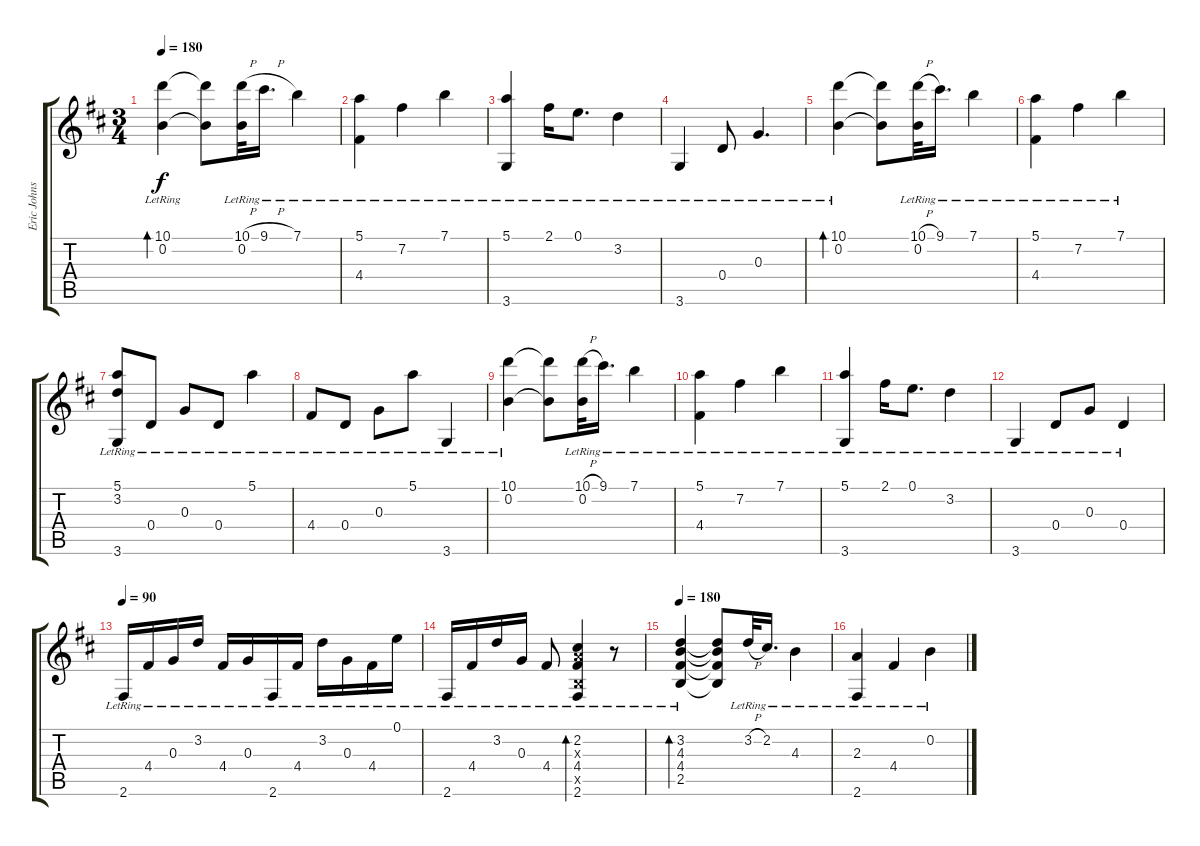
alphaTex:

\track ("Eric Johnson" "Eric Johns") {instrument acousticguitarsteel}
\staff {score tabs}
\tuning (E4 B3 G3 D3 A2 E2) {hide}
\ts (3 4)
\tempo 180
\clef g2
\ks d
(10.1{lr} 0.2{lr}).4{bd 30 dy f} (10.1{t} 0.2{t}).8 (10.1{h lr} 0.2{lr}).32 9.1{h lr}.16{d} 7.1{lr}.4 |
(5.1{lr} 4.4{lr}).4 7.2{lr}.4 7.1{lr}.4 |
(5.1{lr} 3.6{lr}).4 2.1{lr}.16 0.1{lr}.8{d} 3.2{lr}.4 |
3.6{lr}.4 0.4{lr}.8 0.3{lr}.4{d} |
(10.1{lr} 0.2{lr}).4{bd 30} (10.1{t} 0.2{t}).8 (10.1{h lr} 0.2{lr}).32 9.1{lr}.16{d} 7.1{lr}.4 |
(5.1{lr} 4.4{lr}).4 7.2{lr}.4 7.1{lr}.4 |
(5.1{lr} 3.2{lr} 3.6{lr}).8 0.4{lr}.8 0.3{lr}.8 0.4{lr}.8 5.1{lr}.4 |
4.4{lr}.8 0.4{lr}.8 0.3{lr}.8 5.1{lr}.8 3.6{lr}.4 |
(10.1{lr} 0.2{lr}).4 (10.1{t} 0.2{t}).8 (10.1{h lr} 0.2{lr}).32 9.1{lr}.16{d} 7.1{lr}.4 |
(5.1{lr} 4.4{lr}).4 7.2{lr}.4 7.1{lr}.4 |
(5.1{lr} 3.6{lr}).4 2.1{lr}.16 0.1{lr}.8{d} 3.2{lr}.4 |
3.6{lr}.4 0.4{lr}.8 0.3{lr}.8 0.4{lr}.4 |
\tempo 90
2.6{lr}.16 4.4{lr}.16 0.3{lr}.16 3.2{lr}.16 4.4{lr}.16 0.3{lr}.16 2.6{lr}.16 4.4{lr}.16 3.2{lr}.16 0.3{lr}.16 4.4{lr}.16 0.1{lr}.16 |
2.6{lr}.16 4.4{lr}.16 3.2{lr}.16 0.3{lr}.16 4.4{lr}.8 (2.2{lr} 2.3{x} 4.4{lr} 2.5{x} 2.6{lr}).4{bd 30} r.8 |
\tempo 180
(3.2{lr} 4.3{lr} 4.4{lr} 2.5{lr}).4{bd 30} (3.2{t} 4.3{t} 4.4{t} 2.5{t}).8 3.2{h lr}.32 2.2{lr}.16{d} 4.3{lr}.4 |
(2.3{lr} 2.6{lr}).4 4.4{lr}.4 0.2{lr}.4
